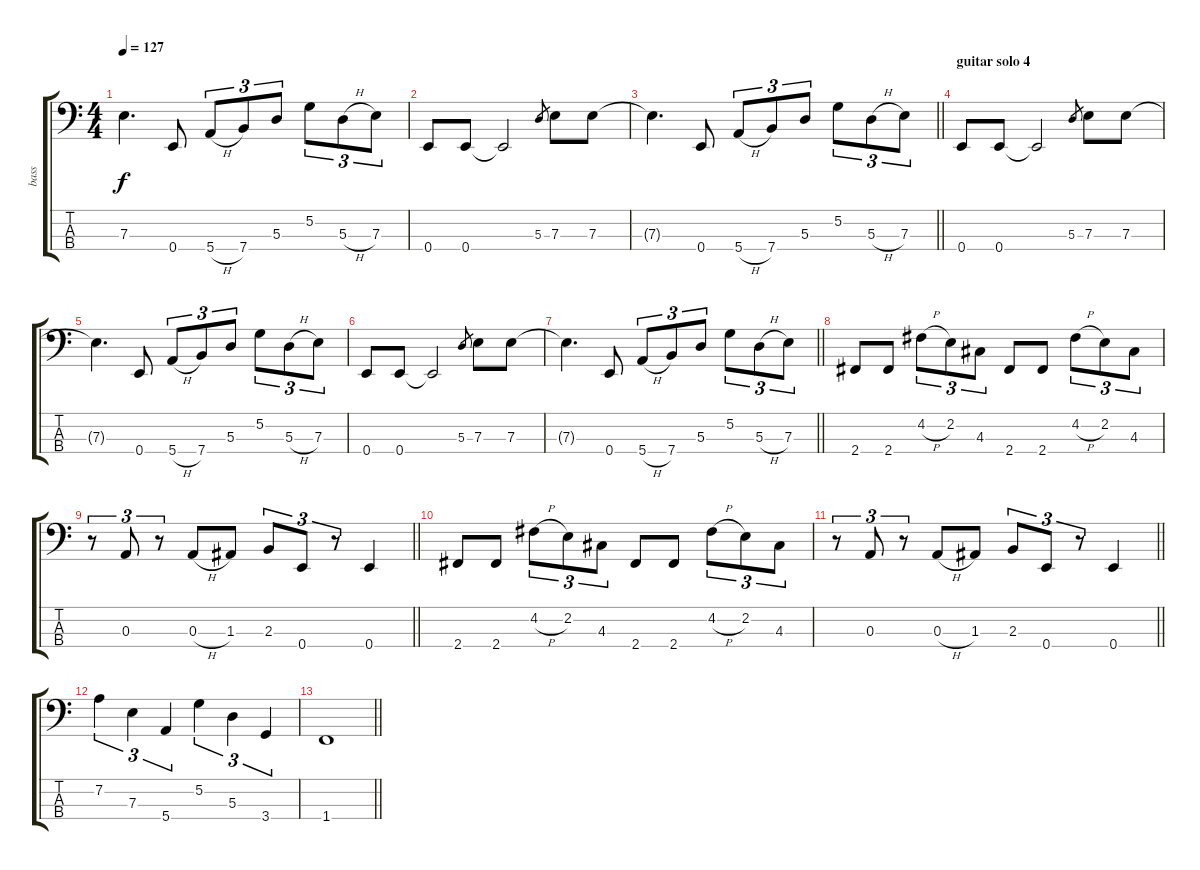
\track ("bass" "bass") {instrument electricbasspick}
\staff {score tabs}
\tuning (G2 D2 A1 E1) {hide}
\ts (4 4)
\tempo 127
\clef f4
\ks c
7.3{t}.4{d dy f} 0.4.8 5.4{h}.8{tu (3 2)} 7.4.8{tu (3 2)} 5.3.8{tu (3 2)} 5.2.8{tu (3 2)} 5.3{h}.8{tu (3 2)} 7.3.8{tu (3 2)} |
0.4.8 0.4.8 0.4{t}.2 5.3.8{gr} 7.3.8 7.3.8 |
\barLineRight lightlight
7.3{t}.4{d} 0.4.8 5.4{h}.8{tu (3 2)} 7.4.8{tu (3 2)} 5.3.8{tu (3 2)} 5.2.8{tu (3 2)} 5.3{h}.8{tu (3 2)} 7.3.8{tu (3 2)} |
\section ("" "guitar solo 4")
0.4.8 0.4.8 0.4{t}.2 5.3.8{gr} 7.3.8 7.3.8 |
7.3{t}.4{d} 0.4.8 5.4{h}.8{tu (3 2)} 7.4.8{tu (3 2)} 5.3.8{tu (3 2)} 5.2.8{tu (3 2)} 5.3{h}.8{tu (3 2)} 7.3.8{tu (3 2)} |
0.4.8 0.4.8 0.4{t}.2 5.3.8{gr} 7.3.8 7.3.8 |
\barLineRight lightlight
7.3{t}.4{d} 0.4.8 5.4{h}.8{tu (3 2)} 7.4.8{tu (3 2)} 5.3.8{tu (3 2)} 5.2.8{tu (3 2)} 5.3{h}.8{tu (3 2)} 7.3.8{tu (3 2)} |
2.4.8 2.4.8 4.2{h}.8{tu (3 2)} 2.2.8{tu (3 2)} 4.3.8{tu (3 2)} 2.4.8 2.4.8 4.2{h}.8{tu (3 2)} 2.2.8{tu (3 2)} 4.3.8{tu (3 2)} |
\barLineRight lightlight
r.8{tu (3 2)} 0.3.8{tu (3 2)} r.8{tu (3 2)} 0.3{h}.8 1.3.8 2.3.8{tu (3 2)} 0.4.8{tu (3 2)} r.8{tu (3 2)} 0.4.4 |
2.4.8 2.4.8 4.2{h}.8{tu (3 2)} 2.2.8{tu (3 2)} 4.3.8{tu (3 2)} 2.4.8 2.4.8 4.2{h}.8{tu (3 2)} 2.2.8{tu (3 2)} 4.3.8{tu (3 2)} |
\barLineRight lightlight
r.8{tu (3 2)} 0.3.8{tu (3 2)} r.8{tu (3 2)} 0.3{h}.8 1.3.8 2.3.8{tu (3 2)} 0.4.8{tu (3 2)} r.8{tu (3 2)} 0.4.4 |
7.2.4{tu (3 2)} 7.3.4{tu (3 2)} 5.4.4{tu (3 2)} 5.2.4{tu (3 2)} 5.3.4{tu (3 2)} 3.4.4{tu (3 2)} |
\barLineRight lightlight
1.4.1
